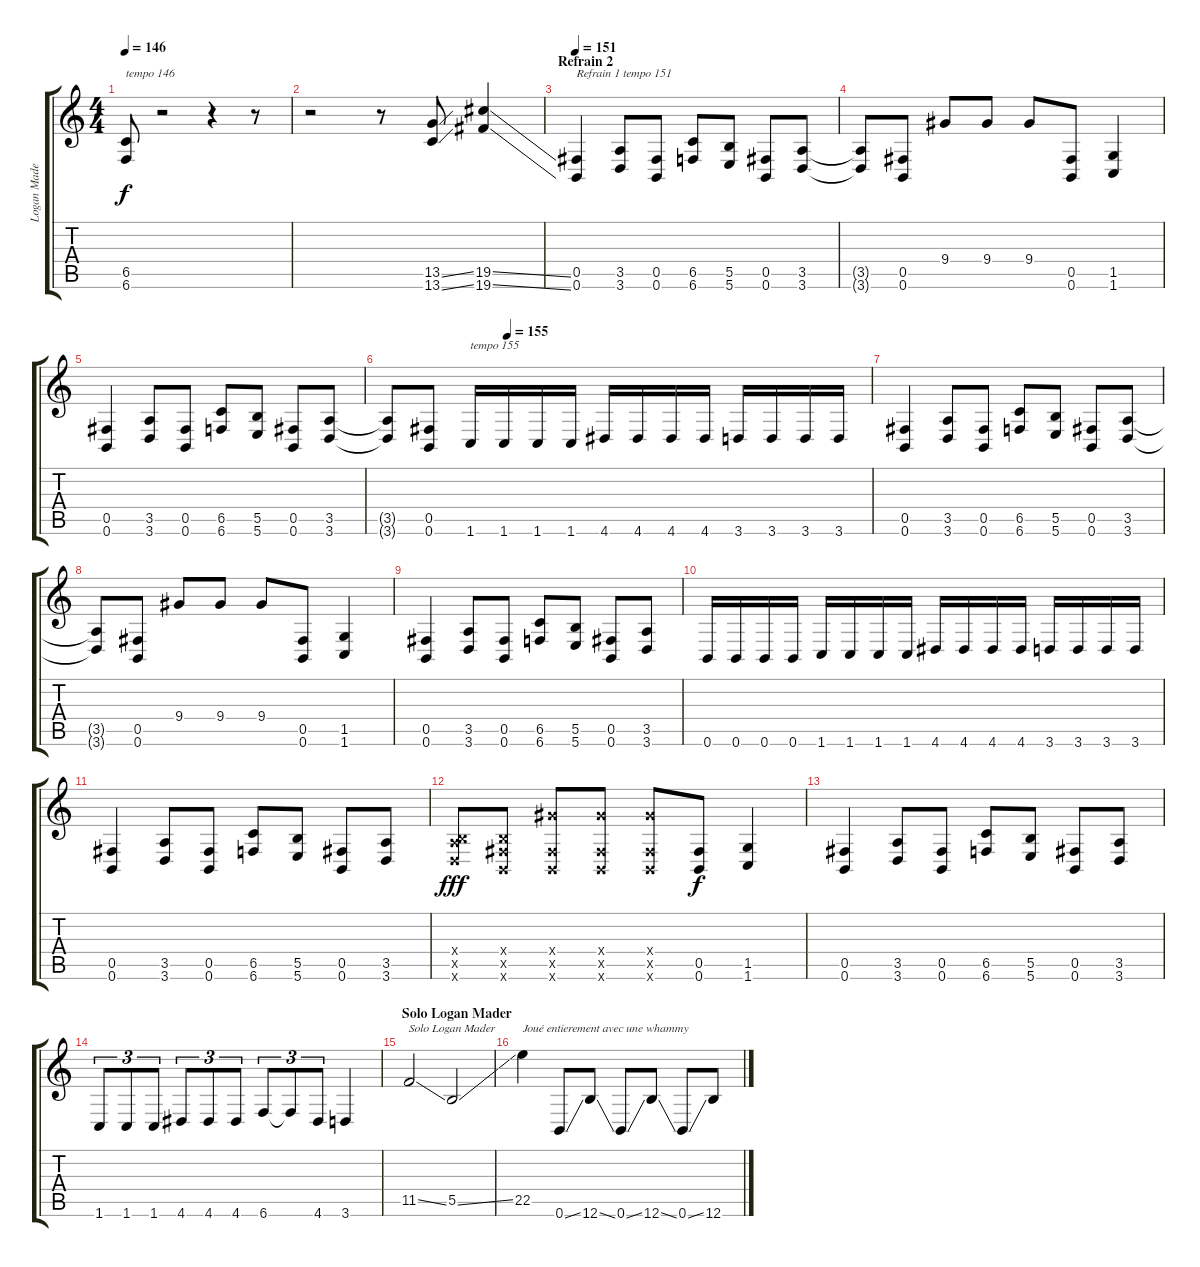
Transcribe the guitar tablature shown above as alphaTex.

\track ("Logan Mader" "Logan Made") {instrument overdrivenguitar}
\staff {score tabs}
\tuning (Db4 A3 E3 B2 Gb2 B1) {hide}
\ts (4 4)
\tempo 146
\clef g2
\ks c
(6.5 6.6).8{txt "tempo 146" dy f} r.2 r.4 r.8 |
r.2 r.8 (13.5{ss} 13.6{ss}).8{volume 8} (19.5{ss} 19.6{ss}).4 |
\section ("" "Refrain 2")
\tempo 151
(0.5 0.6).4{txt "Refrain 1 tempo 151" volume 11} (3.5 3.6).8 (0.5 0.6).8 (6.5 6.6).8 (5.5 5.6).8 (0.5 0.6).8 (3.5 3.6).8 |
(3.5{t} 3.6{t}).8 (0.5 0.6).8 9.4.8 9.4.8 9.4.8 (0.5 0.6).8 (1.5 1.6).4 |
(0.5 0.6).4 (3.5 3.6).8 (0.5 0.6).8 (6.5 6.6).8 (5.5 5.6).8 (0.5 0.6).8 (3.5 3.6).8 |
\tempo (155 0.25)
(3.5{t} 3.6{t}).8 (0.5 0.6).8 1.6.16{txt "tempo 155"} 1.6.16 1.6.16 1.6.16 4.6.16 4.6.16 4.6.16 4.6.16 3.6.16 3.6.16 3.6.16 3.6.16 |
(0.5 0.6).4 (3.5 3.6).8 (0.5 0.6).8 (6.5 6.6).8 (5.5 5.6).8 (0.5 0.6).8 (3.5 3.6).8 |
(3.5{t} 3.6{t}).8 (0.5 0.6).8 9.4.8 9.4.8 9.4.8 (0.5 0.6).8 (1.5 1.6).4 |
(0.5 0.6).4 (3.5 3.6).8 (0.5 0.6).8 (6.5 6.6).8 (5.5 5.6).8 (0.5 0.6).8 (3.5 3.6).8 |
0.6.16 0.6.16 0.6.16 0.6.16 1.6.16 1.6.16 1.6.16 1.6.16 4.6.16 4.6.16 4.6.16 4.6.16 3.6.16 3.6.16 3.6.16 3.6.16 |
(0.5 0.6).4 (3.5 3.6).8 (0.5 0.6).8 (6.5 6.6).8 (5.5 5.6).8 (0.5 0.6).8 (3.5 3.6).8 |
(0.4{x} 3.5{x} 3.6{x}).8{dy fff} (0.4{x} 0.5{x} 0.6{x}).8 (9.4{x} 0.5{x} 0.6{x}).8 (9.4{x} 0.5{x} 0.6{x}).8 (9.4{x} 0.5{x} 0.6{x}).8 (0.5 0.6).8{dy f} (1.5 1.6).4 |
(0.5 0.6).4 (3.5 3.6).8 (0.5 0.6).8 (6.5 6.6).8 (5.5 5.6).8 (0.5 0.6).8 (3.5 3.6).8 |
1.6.8{tu (3 2)} 1.6.8{tu (3 2)} 1.6.8{tu (3 2)} 4.6.8{tu (3 2)} 4.6.8{tu (3 2)} 4.6.8{tu (3 2)} 6.6.8{tu (3 2)} 6.6{t}.8{tu (3 2)} 4.6.8{tu (3 2)} 3.6.4 |
\section ("" "Solo Logan Mader")
11.5{ss}.2{txt "Solo Logan Mader " volume 14} 5.5{ss}.2 |
22.5.4{txt "Joué entierement avec une whammy"} 0.6{ss}.8 12.6{ss}.8 0.6{ss}.8 12.6{ss}.8 0.6{ss}.8 12.6{ss}.8
